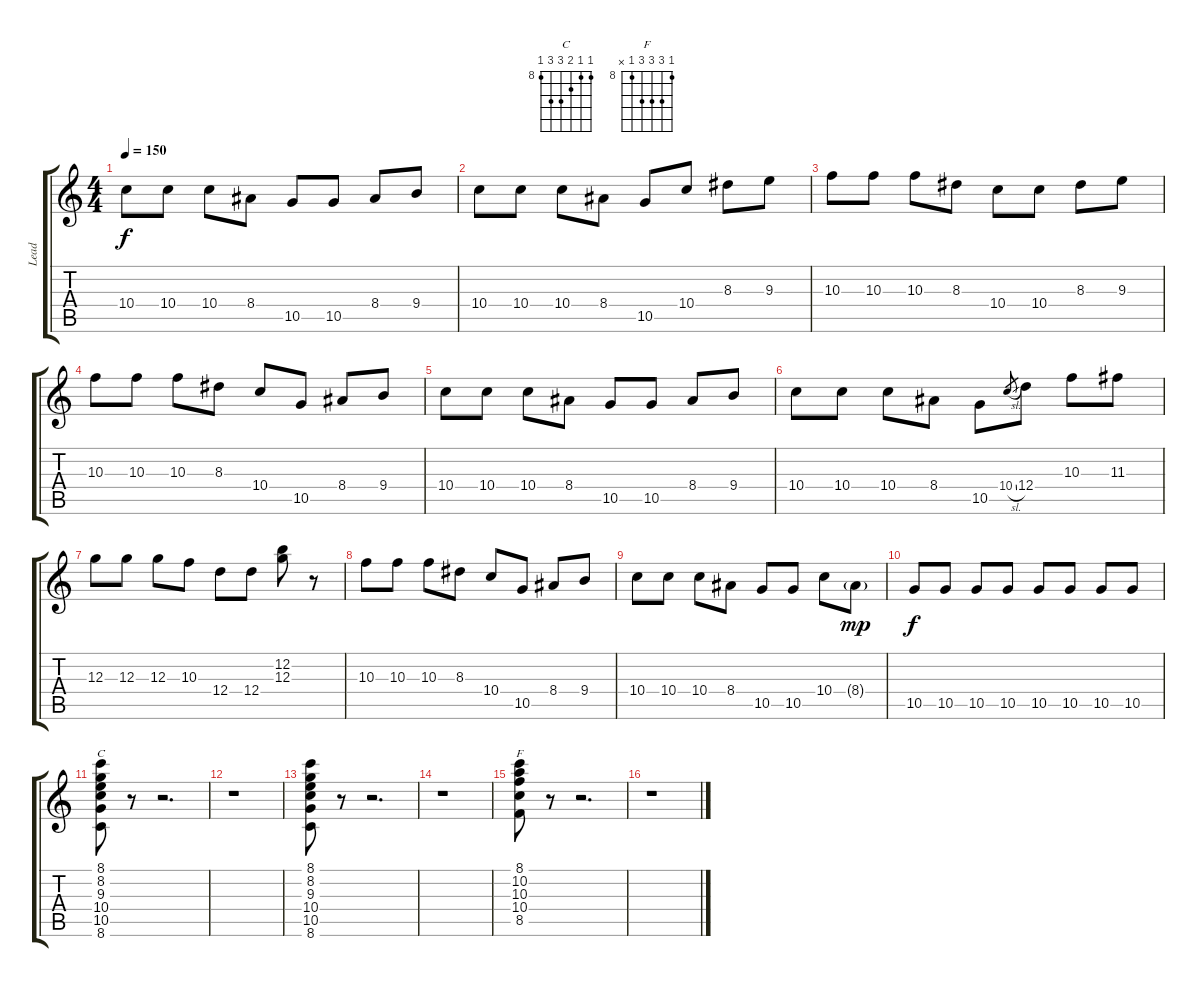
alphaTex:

\track ("Lead" "Lead") {instrument electricguitarclean}
\staff {score tabs}
\tuning (E4 B3 G3 D3 A2 E2) {hide}
\chord ("C" 8 8 9 10 10 8) {firstfret 8}
\chord ("F" 8 10 10 10 8 x) {firstfret 8}
\ts (4 4)
\tempo 150
\clef g2
\ks c
10.4.8{dy f} 10.4.8 10.4.8 8.4.8 10.5.8 10.5.8 8.4.8 9.4.8 |
10.4.8 10.4.8 10.4.8 8.4.8 10.5.8 10.4.8 8.3.8 9.3.8 |
10.3.8 10.3.8 10.3.8 8.3.8 10.4.8 10.4.8 8.3.8 9.3.8 |
10.3.8 10.3.8 10.3.8 8.3.8 10.4.8 10.5.8 8.4.8 9.4.8 |
10.4.8 10.4.8 10.4.8 8.4.8 10.5.8 10.5.8 8.4.8 9.4.8 |
10.4.8 10.4.8 10.4.8 8.4.8 10.5.8 10.4{sl}.8{gr} 12.4.8 10.3.8 11.3.8 |
12.3.8 12.3.8 12.3.8 10.3.8 12.4.8 12.4.8 (12.2 12.3).8 r.8 |
10.3.8 10.3.8 10.3.8 8.3.8 10.4.8 10.5.8 8.4.8 9.4.8 |
10.4.8 10.4.8 10.4.8 8.4.8 10.5.8 10.5.8 10.4.8 8.4{g}.8{dy mp} |
10.5.8{dy f} 10.5.8 10.5.8 10.5.8 10.5.8 10.5.8 10.5.8 10.5.8 |
(8.1 8.2 9.3 10.4 10.5 8.6).8{ch "C"} r.8 r.2{d} |
r.1 |
(8.1 8.2 9.3 10.4 10.5 8.6).8 r.8 r.2{d} |
r.1 |
(8.1 10.2 10.3 10.4 8.5).8{ch "F"} r.8 r.2{d} |
r.1
